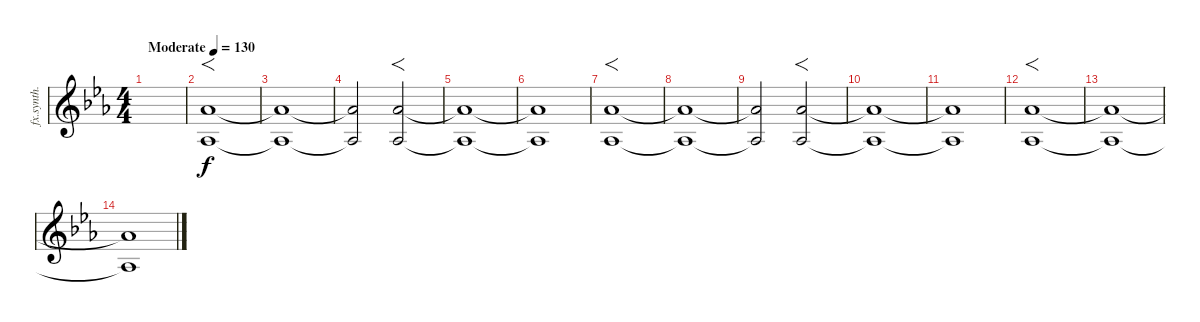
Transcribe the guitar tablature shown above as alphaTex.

\bracketExtendMode groupsimilarinstruments
\otherSystemsTrackNameOrientation horizontal
\track ("Meer" "fx.synth.") {instrument seashore}
\staff {score}
\tuning (E4 B3 G3 D3 A2 E2)
\displaytranspose 5
\ts (4 4)
\beaming (8 2 2 2 2)
\tempo (130 "Moderate")
\clef g2
\ks eb
|
(4.2{acc b} 1.4{acc b}).1{f beam Up} |
(4.2{t acc b} 1.4{t acc b}).1{beam Up} |
(4.2{t acc b} 1.4{t acc b}).2{beam Up} (4.2{acc b} 1.4{acc b}).2{f beam Up} |
(4.2{t acc b} 1.4{t acc b}).1{beam Up} |
(4.2{t acc b} 1.4{t acc b}).1{beam Up} |
(4.2{acc b} 1.4{acc b}).1{f beam Up} |
(4.2{t acc b} 1.4{t acc b}).1{beam Up} |
(4.2{t acc b} 1.4{t acc b}).2{beam Up} (1.4{acc b} 4.2{acc b}).2{f beam Up} |
(4.2{t acc b} 1.4{t acc b}).1{beam Up} |
(4.2{t acc b} 1.4{t acc b}).1{beam Up} |
(4.2{acc b} 1.4{acc b}).1{f beam Up} |
(4.2{t acc b} 1.4{t acc b}).1{beam Up} |
(1.4{t acc b} 4.2{t acc b}).1{beam Up}
